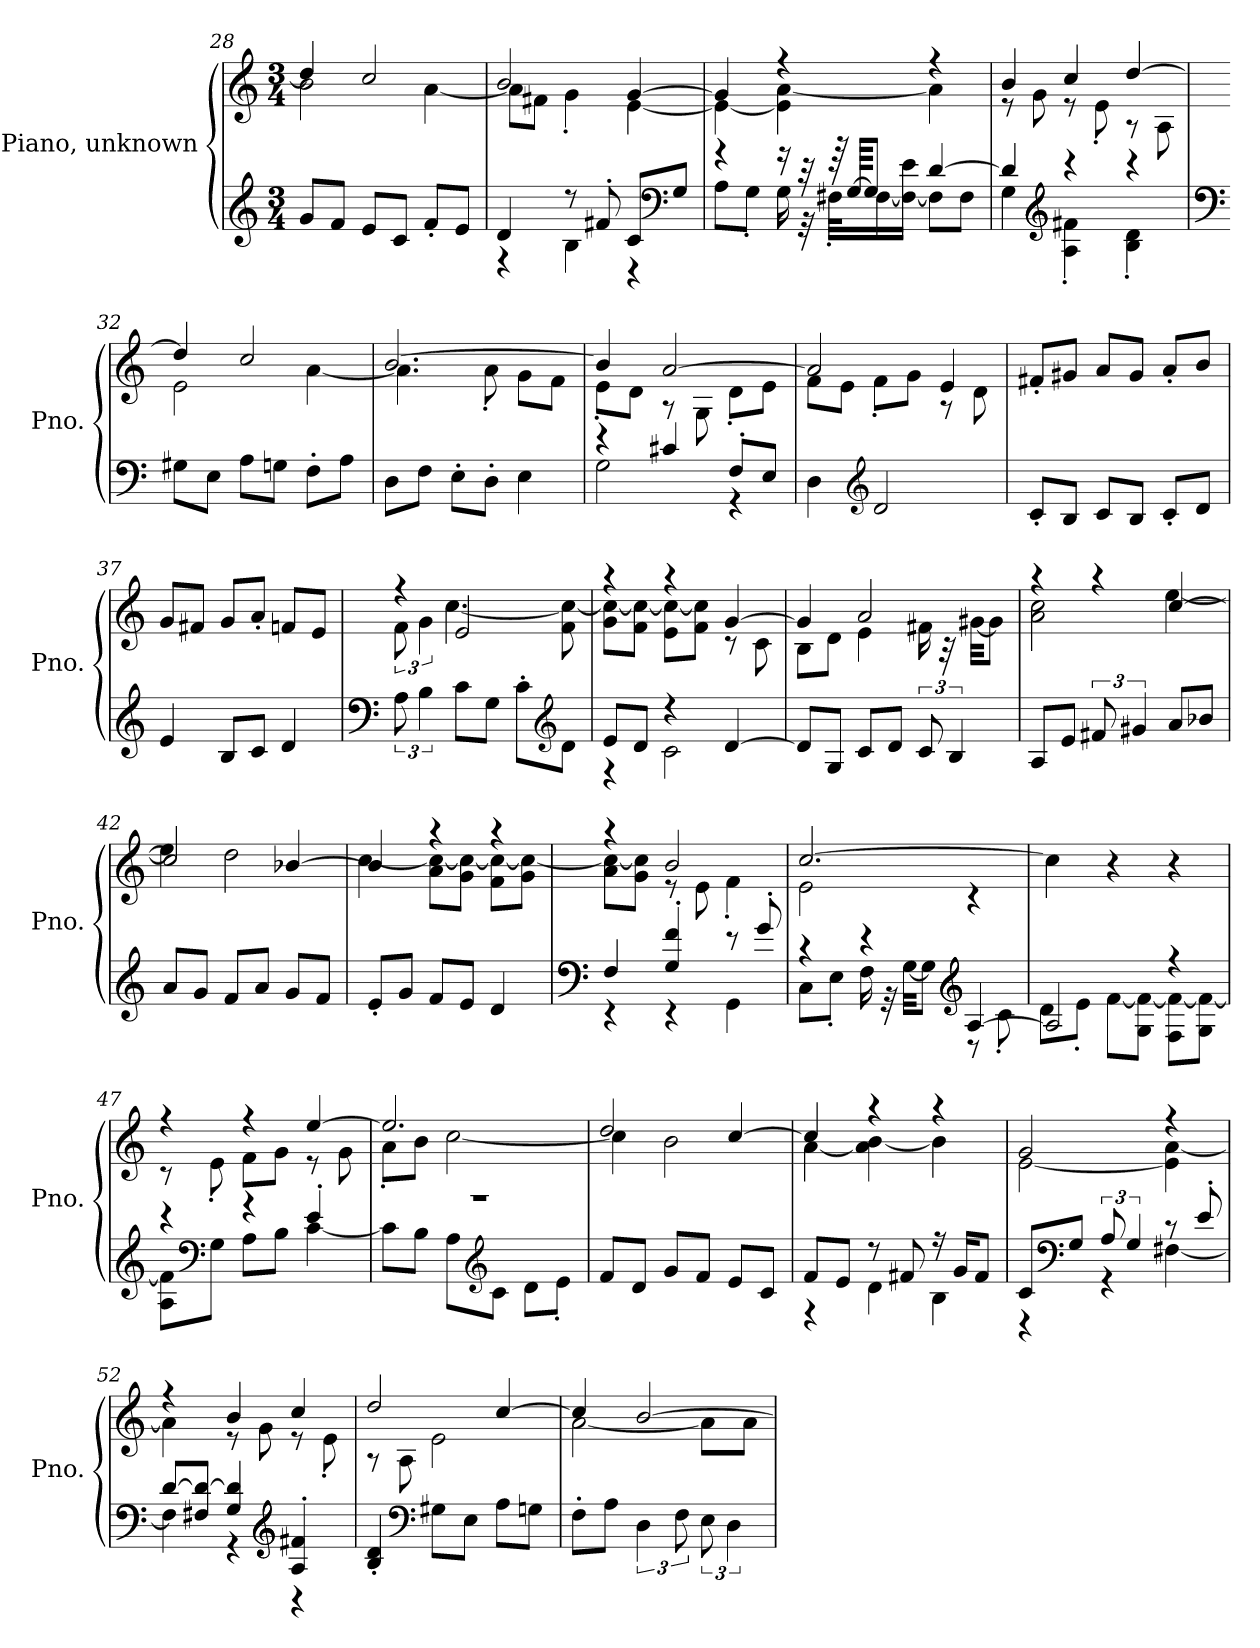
**kern	**kern
*part1	*part1
*staff2	*staff1
*I"Piano, unknown	*
*I'Pno.	*
*clefG2	*clefG2
*k[]	*k[]
*M3/4	*M3/4
=28	=28
*	*^
8g/L	4dd/]	2b\
8f/J	.	.
8e/L	2cc/	.
8c/J	.	.
8f'/L	.	[4a\
8e/J	.	.
=29	=29	=29
*^	*	*
4d/	4r	2b/	8a\L]
.	.	.	8f#X\J
8r	4B\	.	4g'\
8f#X'/	.	.	.
8c/L	4r	[4g/	[4e\
*clefF4	*	*	*
8G/J	.	.	.
!!LO:PB:g=z	!!
=30	=30	=30	=30
4r	8A\L	4g/]	4e\_
.	8G'\J	.	.
16r	16G\	4r	4e\] [4a\
32r	32r	.	.
64r	32F#X'\KLL	.	.
[64G/KKKL	.	.	.
8G/J]	[16F#\	.	.
.	16F#\_ 16e\JJ	.	.
[4d/	8F#\L]	4r	4a\]
.	8F#\J	.	.
=31	=31	=31	=31
4d/]	4G\	4b/	8r
.	.	.	8g\
*clefG2	*	*	*
4r	4A\' 4f#X\'	4cc/	8r
.	.	.	8e'\
4r	4B\' 4d\'	[4dd/	8r
.	.	.	8A\
*v	*v	*	*
=32	=32	=32
*clefF4	*	*
8G#X\L	4dd/]	2e\
8E\J	.	.
8A\L	2cc/	.
8Gn\J	.	.
8F'\L	.	[4a\
8A\J	.	.
=33	=33	=33
8D\L	[2.b/	4.a\]
8F\J	.	.
8E'\L	.	.
8D'\J	.	8a'\
4E\	.	8g\L
.	.	8f\J
=34	=34	=34
*^	*	*
4r	2G\	4b/]	8e'\L
.	.	.	8d\J
4c#X/	.	[2a/	8r
.	.	.	8G\
8F'/L	4r	.	8d'\L
8E/J	.	.	8e\J
*v	*v	*	*
!!LO:LB:g=z	!!
=35	=35	=35
4D\	2a/]	8f\L
.	.	8e\J
*clefG2	*	*
2d/	.	8f'\L
.	.	8g\J
.	4e/	8r
.	.	8d\
*	*v	*v
=36	=36
8c'/L	8f#X'/L
8B/J	8g#X/J
8c/L	8a/L
8B/J	8g#/J
8c'/L	8a'/L
8d/J	8b/J
=37	=37
4e/	8g/L
.	8f#X/J
8B/L	8g/L
8c/J	8a'/J
4d/	8fn/L
.	8e/J
=38	=38
*clefF4	*
*	*^
12A\	4r	12f\
6B\	.	6g\
8c\L	2e/	[4.cc\
8G\J	.	.
8c'\L	.	.
*clefG2	*	*
8d\J	.	8f\ 8cc\_
=39	=39	=39
*^	*	*
8e/L	4r	4r	8g\ 8cc\_L
8d/J	.	.	8f\ 8cc\_J
4r	2c\	4r	8e\ 8cc\_L
.	.	.	8f\ 8cc\]J
[4d/	.	[4g/	8r
.	.	.	8c\
*v	*v	*	*
!!LO:LB:g=z	!!
=40	=40	=40
8d/L]	4g/]	8B\L
8G/J	.	8d\J
8c/L	2a/	4e\
8d/J	.	.
12c/	.	16f#X\
.	.	32r
6B/	.	.
.	.	[32g#X\KKL
.	.	8g#\J]
=41	=41	=41
8A/L	4r	2a\ 2cc\
8e/J	.	.
12f#X/	4r	.
6g#X/	.	.
8a/L	[4cc/	[4ee\
8b-X/J	.	.
=42	=42	=42
8a/L	2cc/]	4ee\]
8g/J	.	.
8f/L	.	2dd\
8a/J	.	.
8g/L	[4b-X/	.
8f/J	.	.
=43	=43	=43
8e'/L	4b-/]	[4cc\
8g/J	.	.
8f/L	4r	8a\ 8cc\_L
8e/J	.	8g\ 8cc\_J
4d/	4r	8f\ 8cc\_L
.	.	8g\ 8cc\_J
=44	=44	=44
*clefF4	*	*
*^	*	*
4F/	4r	4r	8a\ 8cc\_L
.	.	.	8g\ 8cc\]J
4G/' 4f/'	4r	2b/	8r
.	.	.	8e\
8r	4GG\	.	4f'\
8g'/	.	.	.
!!LO:LB:g=z	!!
=45	=45	=45	=45
4r	8C\L	[2.cc/	2e\
.	8E'\J	.	.
4r	16F\	.	.
.	32r	.	.
.	[32G\KKL	.	.
.	8G\J]	.	.
*clefG2	*	*	*
[4A/	8r	.	4r
.	8c'\	.	.
*	*	*v	*v
=46	=46	=46
2A/]	8d\L	4cc\]
.	8e'\J	.
.	[8f\L	4r
.	8G\ 8f\_J	.
4r	8F\ 8f\_L	4r
.	8G\ 8f\_J	.
=47	=47	=47
*	*	*^
4r	8A\ 8f\]L	4r	8r
*clefF4	*	*	*
.	8G\J	.	8e'\
4r	8A\L	4r	8f\L
.	8B\J	.	8g\J
4e'/	[4c\	[4ee/	8r
.	.	.	8g\
=48	=48	=48	=48
2.r	8c\L]	2.ee/]	8a'\L
.	8B\J	.	8b\J
.	8A\L	.	[2cc\
*clefG2	*	*	*
.	8c\J	.	.
.	8d\L	.	.
.	8e'\J	.	.
*v	*v	*	*
=49	=49	=49
8f/L	2dd/	4cc\]
8d/J	.	.
8g/L	.	2b\
8f/J	.	.
8e/L	[4cc/	.
8c/J	.	.
!!LO:LB:g=z	!!
=50	=50	=50
*^	*	*
8f/L	4r	4cc/]	[4a\
8e/J	.	.	.
8r	4d\	4r	4a\] [4b\
8f#X/	.	.	.
16r	4B\	4r	4b\]
16g/KL	.	.	.
8f#/J	.	.	.
=51	=51	=51	=51
8c/L	4r	2g/	[2e\
*clefF4	*	*	*
8G/J	.	.	.
12A/	4r	.	.
6G/	.	.	.
8r	[4F#X\	4r	4e\] [4a\
8e'/	.	.	.
=52	=52	=52	=52
[8d/L	4F#\]	4r	4a\]
8F#X/ 8d/_J	.	.	.
4G/ 4d/]	4r	4b/	8r
.	.	.	8g\
*clefG2	*	*	*
4A/' 4f#X/'	4r	4cc/	8r
.	.	.	8e'\
*v	*v	*	*
=53	=53	=53
4B/' 4d/'	2dd/	8r
.	.	8A\
*clefF4	*	*
8G#X\L	.	2e\
8E\J	.	.
8A\L	[4cc/	.
8Gn\J	.	.
=54	=54	=54
8F'\L	4cc/]	[2a\
8A\J	.	.
6D\	[2b/	.
12F\	.	.
12E\	.	8a\L]
6D\	.	.
.	.	8a\J
*	*v	*v
=	=
*-	*-
